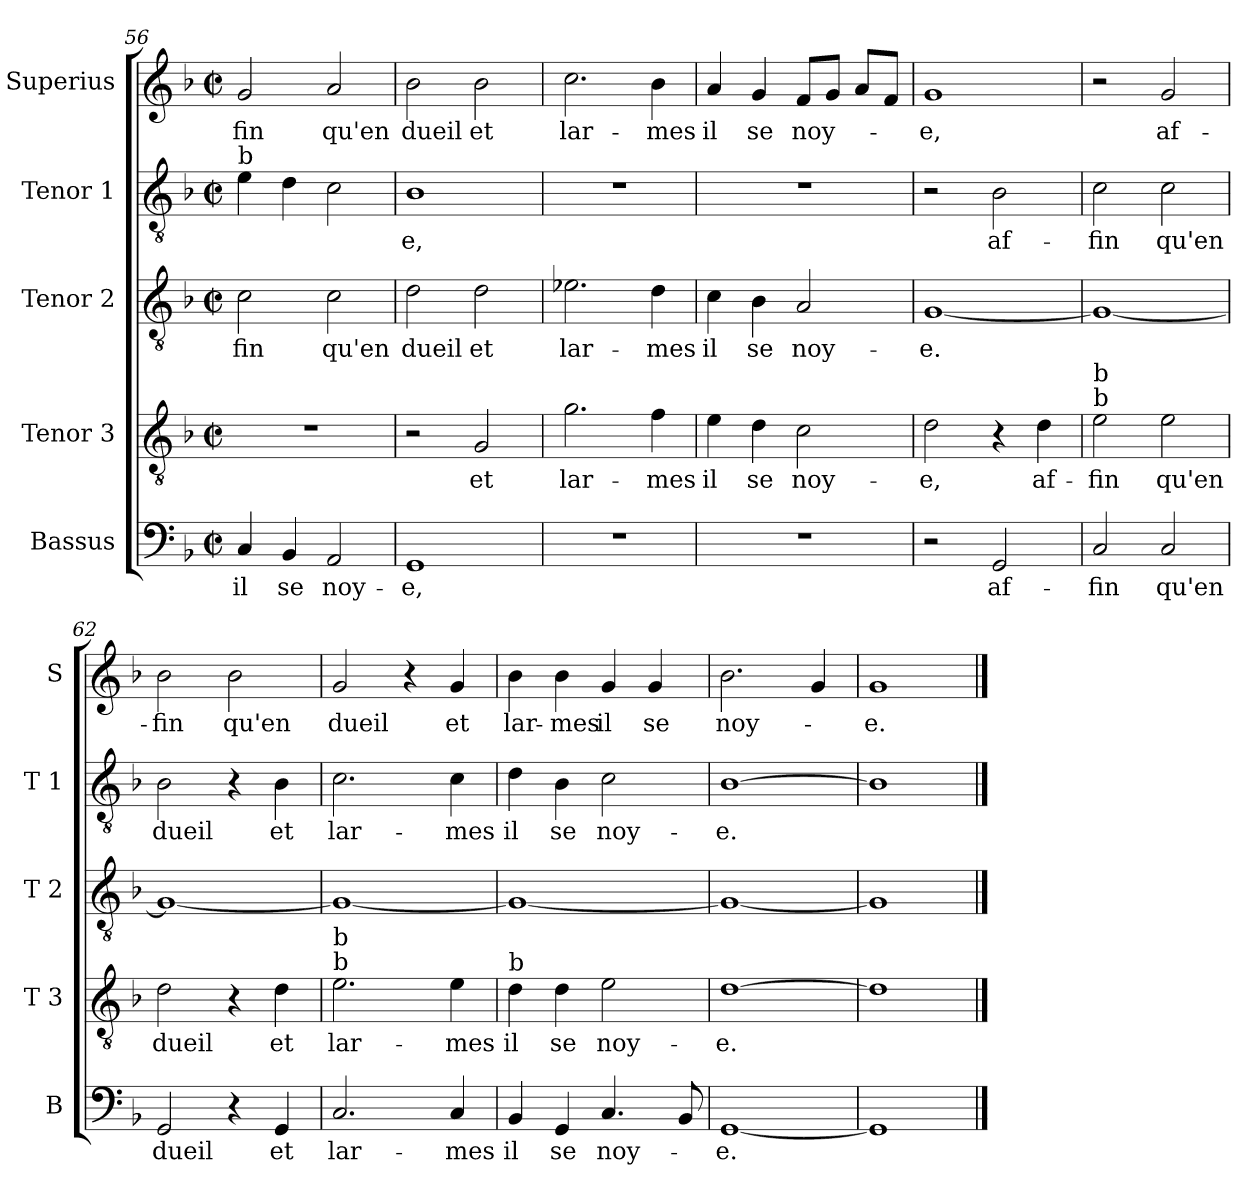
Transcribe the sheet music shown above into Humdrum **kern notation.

**kern	**text	**kern	**text	**kern	**text	**kern	**text	**kern	**text
*part5	*part5	*part4	*part4	*part3	*part3	*part2	*part2	*part1	*part1
*staff5	*staff5	*staff4	*staff4	*staff3	*staff3	*staff2	*staff2	*staff1	*staff1
*I"Bassus	*	*I"Tenor 3	*	*I"Tenor 2	*	*I"Tenor 1	*	*I"Superius	*
*I'B	*	*I'T 3	*	*I'T 2	*	*I'T 1	*	*I'S	*
*clefF4	*	*clefGv2	*	*clefGv2	*	*clefGv2	*	*clefG2	*
*k[b-]	*	*k[b-]	*	*k[b-]	*	*k[b-]	*	*k[b-]	*
*F:	*	*F:	*	*F:	*	*F:	*	*F:	*
*M2/2	*	*M2/2	*	*M2/2	*	*M2/2	*	*M2/2	*
*met(c|)	*	*met(c|)	*	*met(c|)	*	*met(c|)	*	*met(c|)	*
=56	=56	=56	=56	=56	=56	=56	=56	=56	=56
!	!	!	!	!	!	!LO:TX:a:t=b	!	!	!
!	!LO:LY:b	!	!	!	!LO:LY:b	!	!	!	!LO:LY:b
4C/	il	1r	.	2c\	-fin	4e\	.	2g/	-fin
!	!LO:LY:b	!	!	!	!	!	!	!	!
4BB-/	se	.	.	.	.	4d\	.	.	.
!	!LO:LY:b	!	!	!	!LO:LY:b	!	!	!	!LO:LY:b
2AA/	noy-	.	.	2c\	qu'en	2c\	.	2a/	qu'en
=57	=57	=57	=57	=57	=57	=57	=57	=57	=57
!	!LO:LY:b	!	!	!	!LO:LY:b	!	!LO:LY:b	!	!LO:LY:b
1GG	-e,	2r	.	2d\	dueil	1B-	-e,	2b-\	dueil
!	!	!	!LO:LY:b	!	!LO:LY:b	!	!	!	!LO:LY:b
.	.	2G/	et	2d\	et	.	.	2b-\	et
=58	=58	=58	=58	=58	=58	=58	=58	=58	=58
!	!	!	!LO:LY:b	!	!LO:LY:b	!	!	!	!LO:LY:b
1r	.	2.g\	lar-	2.e-X\	lar-	1r	.	2.cc\	lar-
!	!	!	!LO:LY:b	!	!LO:LY:b	!	!	!	!LO:LY:b
.	.	4f\	-mes	4d\	-mes	.	.	4b-\	-mes
=59	=59	=59	=59	=59	=59	=59	=59	=59	=59
!	!	!	!LO:LY:b	!	!LO:LY:b	!	!	!	!LO:LY:b
1r	.	4e\	il	4c\	il	1r	.	4a/	il
!	!	!	!LO:LY:b	!	!LO:LY:b	!	!	!	!LO:LY:b
.	.	4d\	se	4B-\	se	.	.	4g/	se
!	!	!	!LO:LY:b	!	!LO:LY:b	!	!	!	!LO:LY:b
.	.	2c\	noy-	2A/	noy-	.	.	8f/L	noy-
.	.	.	.	.	.	.	.	8g/J	.
.	.	.	.	.	.	.	.	8a/L	.
.	.	.	.	.	.	.	.	8f/J	.
=60	=60	=60	=60	=60	=60	=60	=60	=60	=60
!	!	!	!LO:LY:b	!	!LO:LY:b	!	!	!	!LO:LY:b
2r	.	2d\	-e,	[1G	-e.	2r	.	1g	-e,
!	!LO:LY:b	!	!	!	!	!	!LO:LY:b	!	!
2GG/	af-	4r	.	.	.	2B-\	af-	.	.
!	!	!	!LO:LY:b	!	!	!	!	!	!
.	.	4d\	af-	.	.	.	.	.	.
!!LO:PB:g=z
=61	=61	=61	=61	=61	=61	=61	=61	=61	=61
!	!	!LO:TX:a:t=b	!	!	!	!	!	!	!
!	!	!LO:TX:a:t=b	!	!	!	!	!	!	!
!	!LO:LY:b	!	!LO:LY:b	!	!	!	!LO:LY:b	!	!
2C/	-fin	2e\	-fin	1G_	.	2c\	-fin	2r	.
!	!LO:LY:b	!	!LO:LY:b	!	!	!	!LO:LY:b	!	!LO:LY:b
2C/	qu'en	2e\	qu'en	.	.	2c\	qu'en	2g/	af-
=62	=62	=62	=62	=62	=62	=62	=62	=62	=62
!	!LO:LY:b	!	!LO:LY:b	!	!	!	!LO:LY:b	!	!LO:LY:b
2GG/	dueil	2d\	dueil	1G_	.	2B-\	dueil	2b-\	-fin
!	!	!	!	!	!	!	!	!	!LO:LY:b
4r	.	4r	.	.	.	4r	.	2b-\	qu'en
!	!LO:LY:b	!	!LO:LY:b	!	!	!	!LO:LY:b	!	!
4GG/	et	4d\	et	.	.	4B-\	et	.	.
=63	=63	=63	=63	=63	=63	=63	=63	=63	=63
!	!	!LO:TX:a:t=b	!	!	!	!	!	!	!
!	!	!LO:TX:a:t=b	!	!	!	!	!	!	!
!	!LO:LY:b	!	!LO:LY:b	!	!	!	!LO:LY:b	!	!LO:LY:b
2.C/	lar-	2.e\	lar-	1G_	.	2.c\	lar-	2g/	dueil
.	.	.	.	.	.	.	.	4r	.
!	!LO:LY:b	!	!LO:LY:b	!	!	!	!LO:LY:b	!	!LO:LY:b
4C/	-mes	4e\	-mes	.	.	4c\	-mes	4g/	et
=64	=64	=64	=64	=64	=64	=64	=64	=64	=64
!	!	!LO:TX:a:t=b	!	!	!	!	!	!	!
!	!LO:LY:b	!	!LO:LY:b	!	!	!	!LO:LY:b	!	!LO:LY:b
4BB-/	il	4d\	il	1G_	.	4d\	il	4b-\	lar-
!	!LO:LY:b	!	!LO:LY:b	!	!	!	!LO:LY:b	!	!LO:LY:b
4GG/	se	4d\	se	.	.	4B-\	se	4b-\	-mes
!	!LO:LY:b	!	!LO:LY:b	!	!	!	!LO:LY:b	!	!LO:LY:b
4.C/	noy-	2e\	noy-	.	.	2c\	noy-	4g/	il
!	!	!	!	!	!	!	!	!	!LO:LY:b
.	.	.	.	.	.	.	.	4g/	se
8BB-/	.	.	.	.	.	.	.	.	.
=65	=65	=65	=65	=65	=65	=65	=65	=65	=65
!	!LO:LY:b	!	!LO:LY:b	!	!	!	!LO:LY:b	!	!LO:LY:b
[1GG	-e.	[1d	-e.	1G_	.	[1B-	-e.	2.b-\	noy-
.	.	.	.	.	.	.	.	4g/	.
=66	=66	=66	=66	=66	=66	=66	=66	=66	=66
!	!	!	!	!	!	!	!	!	!LO:LY:b
1GG]	.	1d]	.	1G]	.	1B-]	.	1g	-e.
==	==	==	==	==	==	==	==	==	==
*-	*-	*-	*-	*-	*-	*-	*-	*-	*-
